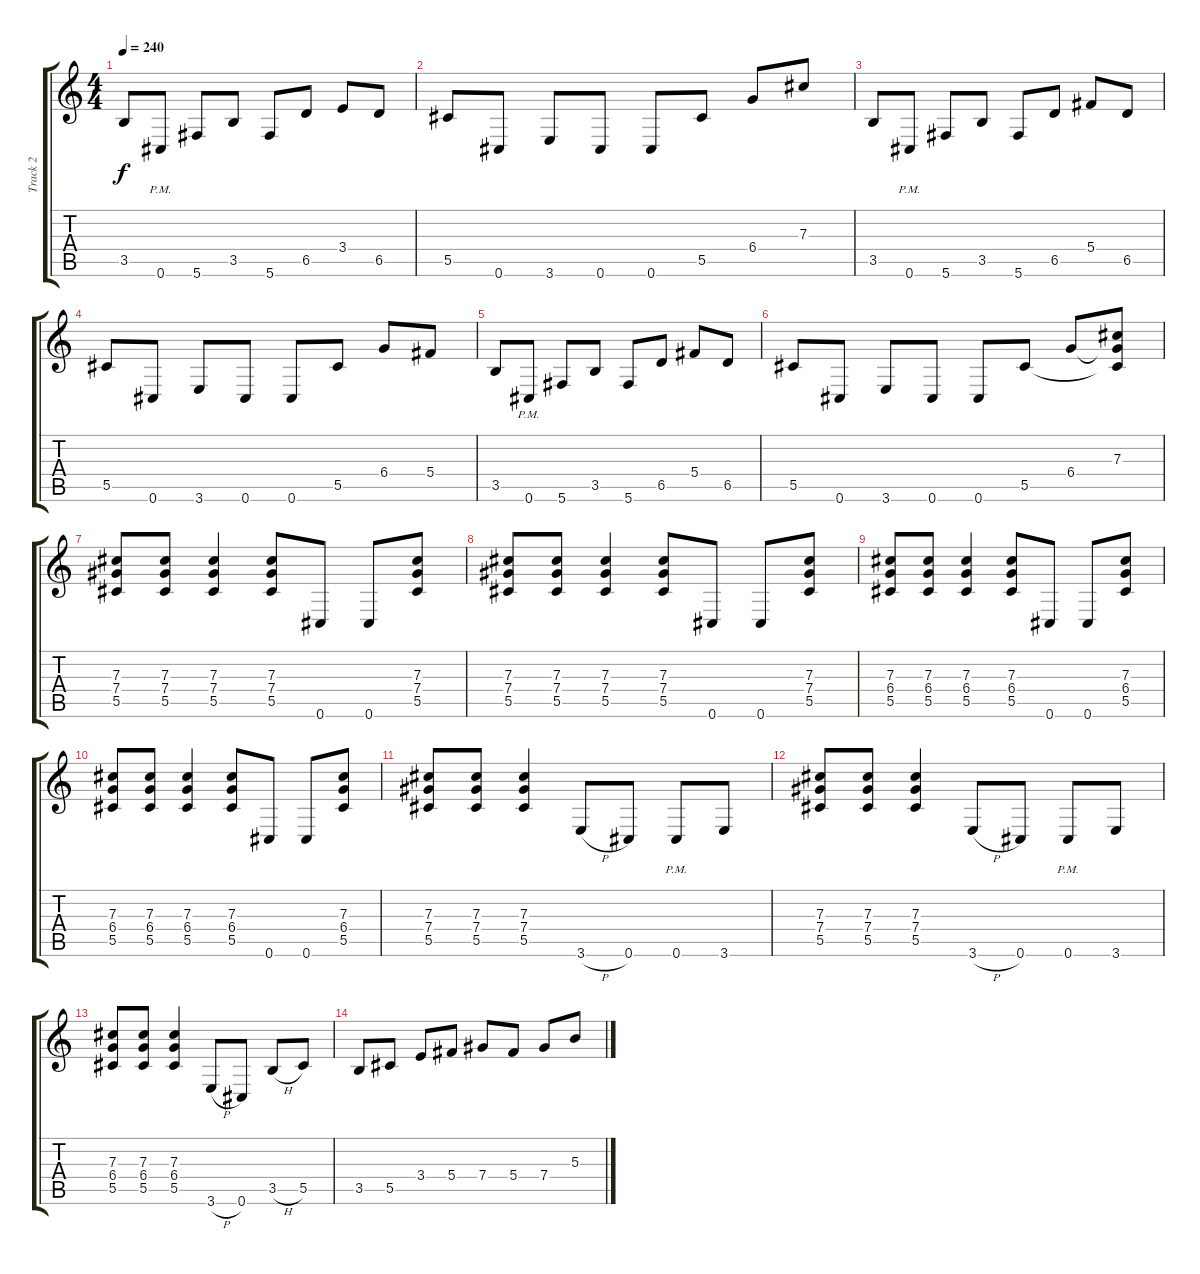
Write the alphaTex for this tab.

\track ("Track 2" "Track 2") {instrument distortionguitar}
\staff {score tabs}
\tuning (Eb4 Bb3 Gb3 Db3 Ab2 Db2) {hide}
\ts (4 4)
\tempo 240
\clef g2
\ks c
3.5.8{dy f} 0.6{pm}.8 5.6.8 3.5.8 5.6.8 6.5.8 3.4.8 6.5.8 |
5.5.8 0.6.8 3.6.8 0.6.8 0.6.8 5.5.8 6.4.8 7.3.8 |
3.5.8 0.6{pm}.8 5.6.8 3.5.8 5.6.8 6.5.8 5.4.8 6.5.8 |
5.5.8 0.6.8 3.6.8 0.6.8 0.6.8 5.5.8 6.4.8 5.4.8 |
3.5.8 0.6{pm}.8 5.6.8 3.5.8 5.6.8 6.5.8 5.4.8 6.5.8 |
5.5.8 0.6.8 3.6.8 0.6.8 0.6.8 5.5.8 6.4.8 (7.3 6.4{t} 5.5{t}).8 |
(7.3 7.4 5.5).8 (7.3 7.4 5.5).8 (7.3 7.4 5.5).4 (7.3 7.4 5.5).8 0.6.8 0.6.8 (7.3 7.4 5.5).8 |
(7.3 7.4 5.5).8 (7.3 7.4 5.5).8 (7.3 7.4 5.5).4 (7.3 7.4 5.5).8 0.6.8 0.6.8 (7.3 7.4 5.5).8 |
(7.3 6.4 5.5).8 (7.3 6.4 5.5).8 (7.3 6.4 5.5).4 (7.3 6.4 5.5).8 0.6.8 0.6.8 (7.3 6.4 5.5).8 |
(7.3 6.4 5.5).8 (7.3 6.4 5.5).8 (7.3 6.4 5.5).4 (7.3 6.4 5.5).8 0.6.8 0.6.8 (7.3 6.4 5.5).8 |
(7.3 7.4 5.5).8 (7.3 7.4 5.5).8 (7.3 7.4 5.5).4 3.6{h}.8 0.6.8 0.6{pm}.8 3.6.8 |
(7.3 7.4 5.5).8 (7.3 7.4 5.5).8 (7.3 7.4 5.5).4 3.6{h}.8 0.6.8 0.6{pm}.8 3.6.8 |
(7.3 6.4 5.5).8 (7.3 6.4 5.5).8 (7.3 6.4 5.5).4 3.6{h}.8 0.6.8 3.5{h}.8 5.5.8 |
3.5.8 5.5.8 3.4.8 5.4.8 7.4.8 5.4.8 7.4.8 5.3.8
